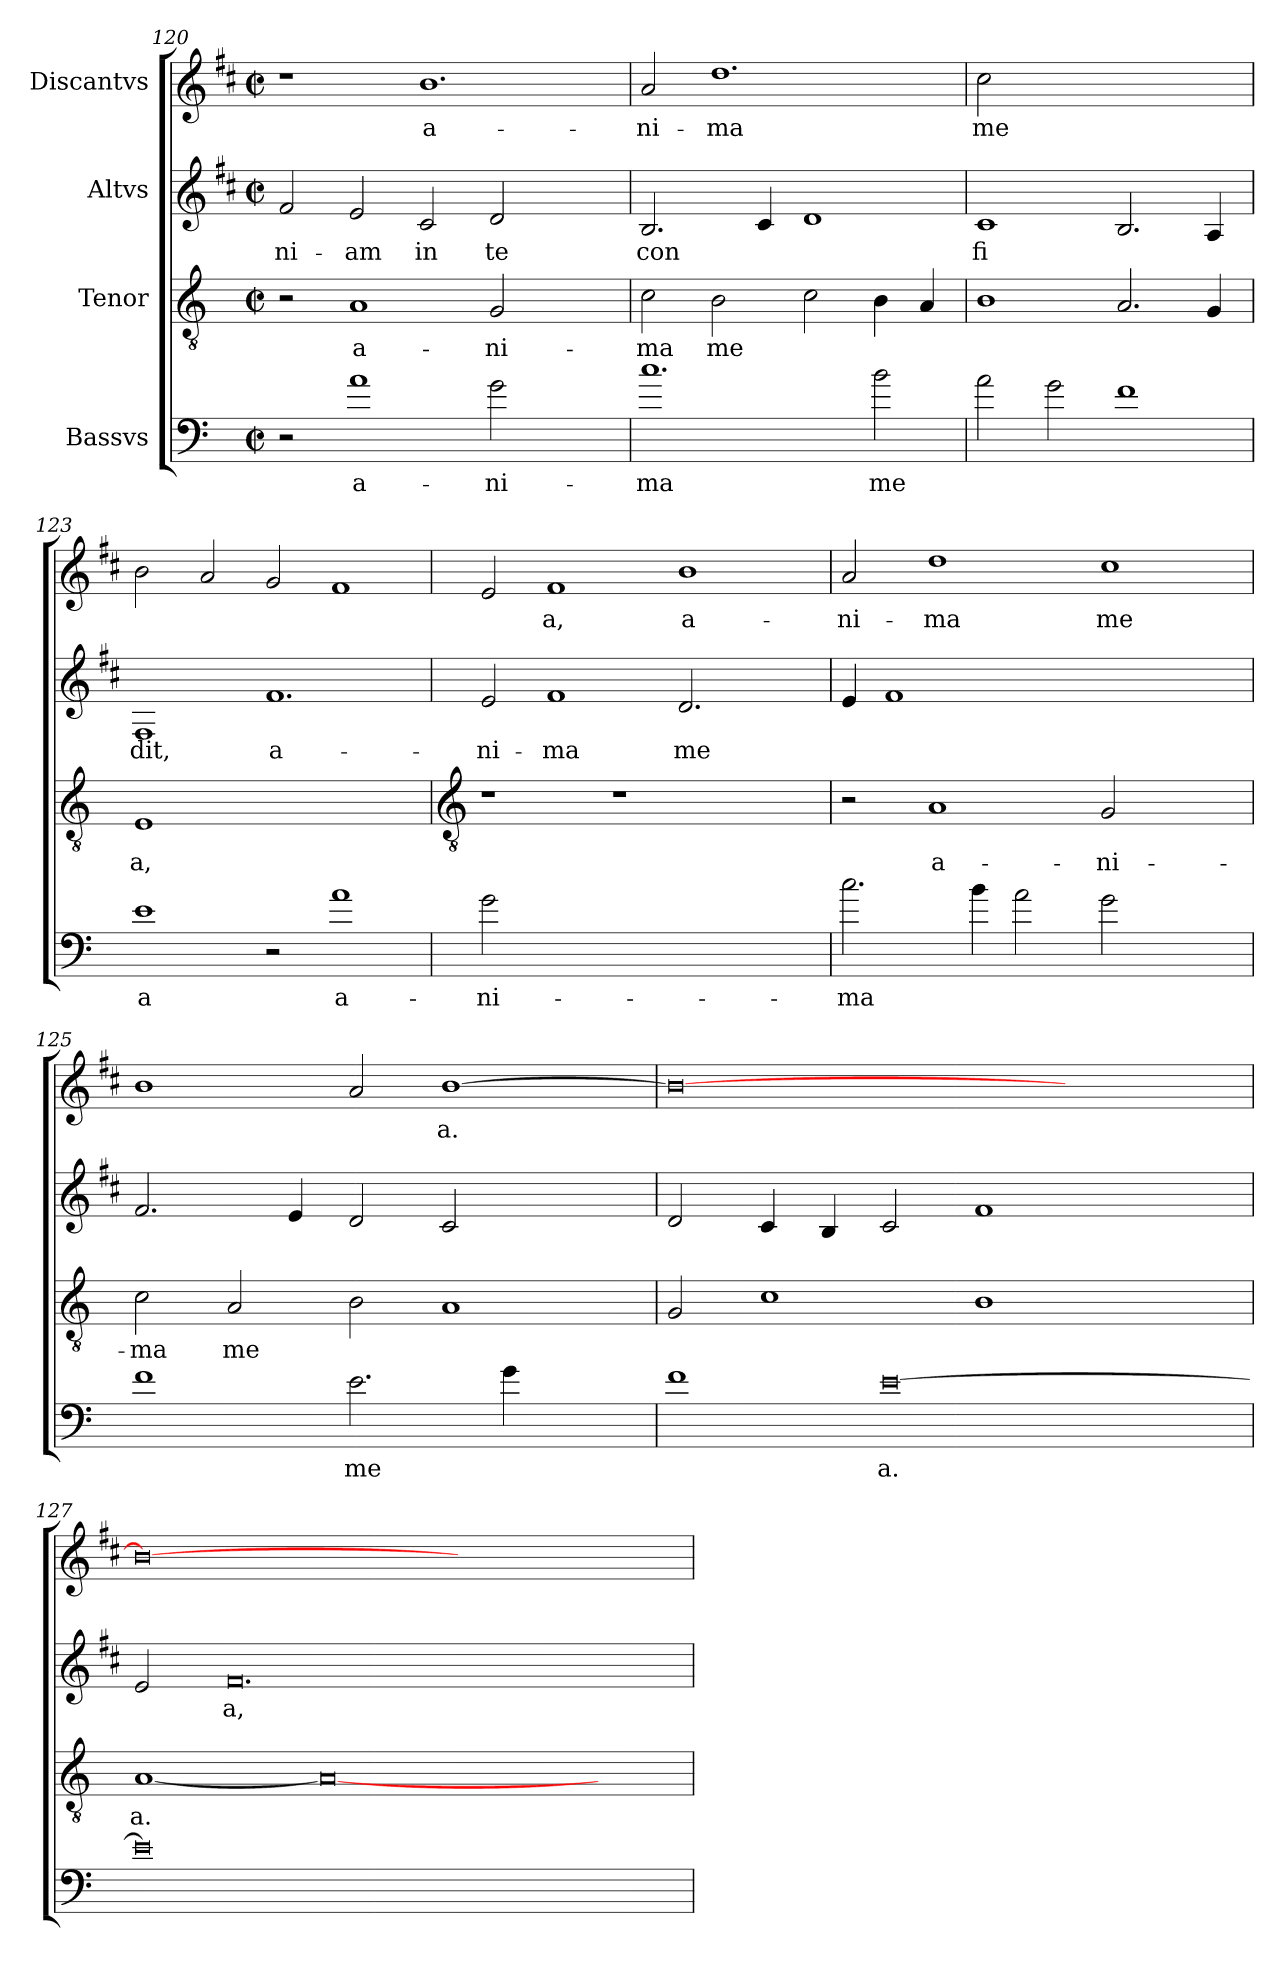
**kern	**text	**kern	**text	**kern	**text	**kern	**text
*part4	*part4	*part3	*part3	*part2	*part2	*part1	*part1
*staff4	*staff4	*staff3	*staff3	*staff2	*staff2	*staff1	*staff1
*I"Bassvs	*	*I"Tenor	*	*I"Altvs	*	*I"Discantvs	*
*clefF4	*	*clefGv2	*	*clefG2	*	*clefG2	*
*ITrd8c14	*	*	*	*ITrd1c2	*	*ITrd1c2	*
*k[]	*	*k[]	*	*k[]	*	*k[]	*
*C:	*	*C:	*	*C:	*	*C:	*
*M4/2	*	*M4/2	*	*M4/2	*	*M4/2	*
*met(c|)	*	*met(c|)	*	*met(c|)	*	*met(c|)	*
=120	=120	=120	=120	=120	=120	=120	=120
!	!	!	!	!	!LO:LY:b	!	!
2r	.	2r	.	2e	-ni-	1r	.
!	!LO:LY:b	!	!LO:LY:b	!	!LO:LY:b	!	!
1A	a-	1A	a-	2d	-am	.	.
!	!	!	!	!	!LO:LY:b	!	!LO:LY:b
.	.	.	.	2B	in	1.a	a-
!	!LO:LY:b	!	!LO:LY:b	!	!LO:LY:b	!	!
2G	-ni-	2G	-ni-	2c	te	.	.
2ryy	.	2ryy	.	2ryy	.	.	.
=121	=121	=121	=121	=121	=121	=121	=121
!	!LO:LY:b	!	!LO:LY:b	!	!LO:LY:b	!	!LO:LY:b
1.c	-ma	2c	-ma	2.A	con	2g	-ni-
!	!	!	!LO:LY:b	!	!	!	!LO:LY:b
.	.	2B	me	.	.	1.cc	-ma
.	.	.	.	4B	.	.	.
.	.	2c	.	1c	.	.	.
!	!LO:LY:b	!	!	!	!	!	!
2B	me	4B	.	.	.	.	.
.	.	4A	.	.	.	.	.
=122	=122	=122	=122	=122	=122	=122	=122
!	!	!	!	!	!LO:LY:b	!	!LO:LY:b
2A	.	1B	.	1B	fi	2b	me
2G	.	.	.	.	.	1.ryy	.
1F	.	2.A	.	2.A	.	.	.
.	.	4G	.	4G	.	.	.
!!LO:LB:g=z
=123	=123	=123	=123	=123	=123	=123	=123
!	!LO:LY:b	!	!LO:LY:b	!	!LO:LY:b	!	!
1E	a	1E	a,	1E	dit,	2a	.
.	.	.	.	.	.	2g	.
!	!	!	!	!	!LO:LY:b	!	!
2r	.	1.ryy	.	1.e	a-	2f	.
!	!LO:LY:b	!	!	!	!	!	!
1A	a-	.	.	.	.	1e	.
!!LO:LB:g=z
=124A	=124A	=124A	=124A	=124A	=124A	=124A	=124A
*	*	*clefGv2	*	*	*	*	*
!	!LO:LY:b	!	!	!	!LO:LY:b	!	!
2G	-ni-	1r	.	2d	-ni-	2d	.
!	!	!	!	!	!LO:LY:b	!	!LO:LY:b
0ryy	.	.	.	1e	-ma	1e	a,
.	.	1r	.	.	.	.	.
!	!	!	!	!	!LO:LY:b	!	!LO:LY:b
.	.	.	.	2.c	me	1a	a-
.	.	2ryy	.	.	.	.	.
.	.	.	.	4ryy	.	.	.
!!LO:LB:g=z
=125A	=125A	=125A	=125A	=125A	=125A	=125A	=125A
!	!LO:LY:b	!	!	!	!	!	!LO:LY:b
2.c	-ma	2r	.	4d	.	2g	-ni-
.	.	.	.	1e	.	.	.
!	!	!	!LO:LY:b	!	!	!	!LO:LY:b
.	.	1A	a-	.	.	1cc	-ma
4B	.	.	.	.	.	.	.
2A	.	.	.	.	.	.	.
.	.	.	.	1ryy	.	.	.
!	!	!	!LO:LY:b	!	!	!	!LO:LY:b
2G	.	2G	-ni-	.	.	1b	me
2ryy	.	2ryy	.	.	.	.	.
.	.	.	.	4ryy	.	.	.
!!LO:LB:g=z
=125B	=125B	=125B	=125B	=125B	=125B	=125B	=125B
!	!	!	!LO:LY:b	!	!	!	!
1F	.	2c	-ma	2.e	.	1a	.
!	!	!	!LO:LY:b	!	!	!	!
.	.	2A	me	.	.	.	.
.	.	.	.	4d	.	.	.
!	!LO:LY:b	!	!	!	!	!	!
2.E	me	2B	.	2c	.	2g	.
!	!	!	!	!	!	!	!LO:LY:b
.	.	1A	.	2B	.	[1a	a.
4G	.	.	.	.	.	.	.
2ryy	.	.	.	2ryy	.	.	.
=126A	=126A	=126A	=126A	=126A	=126A	=126A	=126A
1F	.	2G	.	2c	.	0a_	.
.	.	1c	.	4B	.	.	.
.	.	.	.	4A	.	.	.
!	!LO:LY:b	!	!	!	!	!	!
[0E	a.	.	.	2B	.	.	.
.	.	1B	.	1e	.	.	.
.	.	.	.	.	.	1ryy	.
.	.	2ryy	.	2ryy	.	.	.
=127A	=127A	=127A	=127A	=127A	=127A	=127A	=127A
!	!	!	!LO:LY:b	!	!	!	!
0E]	.	[1A	a.	2d	.	0a_	.
!	!	!	!	!	!LO:LY:b	!	!
.	.	.	.	0.e	a,	.	.
.	.	0A_	.	.	.	.	.
1.ryy	.	.	.	.	.	1.ryy	.
.	.	2ryy	.	.	.	.	.
=	=	=	=	=	=	=	=
*-	*-	*-	*-	*-	*-	*-	*-
